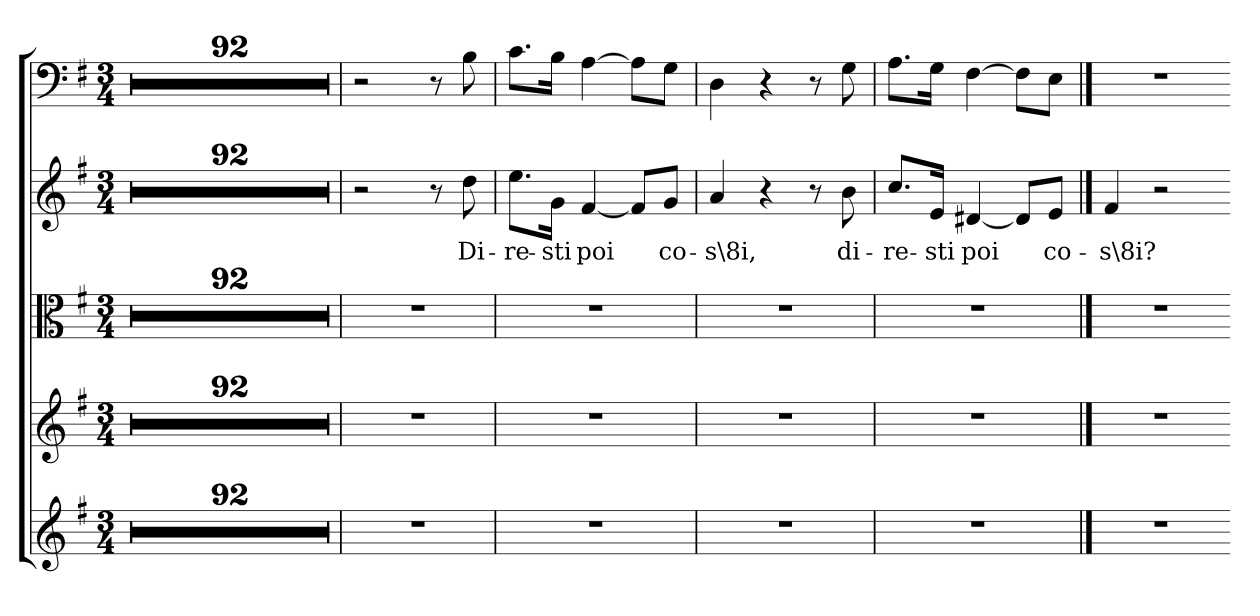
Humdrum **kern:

**kern	**kern	**kern	**kern	**text	**kern
*part5	*part4	*part3	*part2	*part2	*part1
*staff5	*staff4	*staff3	*staff2	*staff2	*staff1
*clefG2	*clefG2	*clefC3	*clefG2	*	*clefF4
*k[f#]	*k[f#]	*k[f#]	*k[f#]	*	*k[f#]
*e:	*e:	*e:	*e:	*	*e:
*M3/4	*M3/4	*M3/4	*M3/4	*	*M3/4
=1	=1	=1	=1	=1	=1
2.r	2.r	2.r	2.r	.	2.r
=2	=2	=2	=2	=2	=2
2.r	2.r	2.r	2.r	.	2.r
=3	=3	=3	=3	=3	=3
2.r	2.r	2.r	2.r	.	2.r
=4	=4	=4	=4	=4	=4
2.r	2.r	2.r	2.r	.	2.r
=5	=5	=5	=5	=5	=5
2.r	2.r	2.r	2.r	.	2.r
=6	=6	=6	=6	=6	=6
2.r	2.r	2.r	2.r	.	2.r
=7	=7	=7	=7	=7	=7
2.r	2.r	2.r	2.r	.	2.r
=8	=8	=8	=8	=8	=8
2.r	2.r	2.r	2.r	.	2.r
=9	=9	=9	=9	=9	=9
2.r	2.r	2.r	2.r	.	2.r
=10	=10	=10	=10	=10	=10
2.r	2.r	2.r	2.r	.	2.r
=11	=11	=11	=11	=11	=11
2.r	2.r	2.r	2.r	.	2.r
=12	=12	=12	=12	=12	=12
2.r	2.r	2.r	2.r	.	2.r
=13	=13	=13	=13	=13	=13
2.r	2.r	2.r	2.r	.	2.r
=14	=14	=14	=14	=14	=14
2.r	2.r	2.r	2.r	.	2.r
=15	=15	=15	=15	=15	=15
2.r	2.r	2.r	2.r	.	2.r
=16	=16	=16	=16	=16	=16
2.r	2.r	2.r	2.r	.	2.r
=17	=17	=17	=17	=17	=17
2.r	2.r	2.r	2.r	.	2.r
=18	=18	=18	=18	=18	=18
2.r	2.r	2.r	2.r	.	2.r
=19	=19	=19	=19	=19	=19
2.r	2.r	2.r	2.r	.	2.r
=20	=20	=20	=20	=20	=20
2.r	2.r	2.r	2.r	.	2.r
=21	=21	=21	=21	=21	=21
2.r	2.r	2.r	2.r	.	2.r
=22	=22	=22	=22	=22	=22
2.r	2.r	2.r	2.r	.	2.r
=23	=23	=23	=23	=23	=23
2.r	2.r	2.r	2.r	.	2.r
=24	=24	=24	=24	=24	=24
2.r	2.r	2.r	2.r	.	2.r
=25	=25	=25	=25	=25	=25
2.r	2.r	2.r	2.r	.	2.r
=26	=26	=26	=26	=26	=26
2.r	2.r	2.r	2.r	.	2.r
=27	=27	=27	=27	=27	=27
2.r	2.r	2.r	2.r	.	2.r
=28	=28	=28	=28	=28	=28
2.r	2.r	2.r	2.r	.	2.r
=29	=29	=29	=29	=29	=29
2.r	2.r	2.r	2.r	.	2.r
=30	=30	=30	=30	=30	=30
2.r	2.r	2.r	2.r	.	2.r
=31	=31	=31	=31	=31	=31
2.r	2.r	2.r	2.r	.	2.r
=32	=32	=32	=32	=32	=32
2.r	2.r	2.r	2.r	.	2.r
=33	=33	=33	=33	=33	=33
2.r	2.r	2.r	2.r	.	2.r
=34	=34	=34	=34	=34	=34
2.r	2.r	2.r	2.r	.	2.r
=35	=35	=35	=35	=35	=35
2.r	2.r	2.r	2.r	.	2.r
=36	=36	=36	=36	=36	=36
2.r	2.r	2.r	2.r	.	2.r
=37	=37	=37	=37	=37	=37
2.r	2.r	2.r	2.r	.	2.r
=38	=38	=38	=38	=38	=38
2.r	2.r	2.r	2.r	.	2.r
=39	=39	=39	=39	=39	=39
2.r	2.r	2.r	2.r	.	2.r
=40	=40	=40	=40	=40	=40
2.r	2.r	2.r	2.r	.	2.r
=41	=41	=41	=41	=41	=41
2.r	2.r	2.r	2.r	.	2.r
=42	=42	=42	=42	=42	=42
2.r	2.r	2.r	2.r	.	2.r
=43	=43	=43	=43	=43	=43
2.r	2.r	2.r	2.r	.	2.r
=44	=44	=44	=44	=44	=44
2.r	2.r	2.r	2.r	.	2.r
=45	=45	=45	=45	=45	=45
2.r	2.r	2.r	2.r	.	2.r
=46	=46	=46	=46	=46	=46
2.r	2.r	2.r	2.r	.	2.r
=47	=47	=47	=47	=47	=47
2.r	2.r	2.r	2.r	.	2.r
=48	=48	=48	=48	=48	=48
2.r	2.r	2.r	2.r	.	2.r
=49	=49	=49	=49	=49	=49
2.r	2.r	2.r	2.r	.	2.r
=50	=50	=50	=50	=50	=50
2.r	2.r	2.r	2.r	.	2.r
=51	=51	=51	=51	=51	=51
2.r	2.r	2.r	2.r	.	2.r
=52	=52	=52	=52	=52	=52
2.r	2.r	2.r	2.r	.	2.r
=53	=53	=53	=53	=53	=53
2.r	2.r	2.r	2.r	.	2.r
=54	=54	=54	=54	=54	=54
2.r	2.r	2.r	2.r	.	2.r
=55	=55	=55	=55	=55	=55
2.r	2.r	2.r	2.r	.	2.r
=56	=56	=56	=56	=56	=56
2.r	2.r	2.r	2.r	.	2.r
=57	=57	=57	=57	=57	=57
2.r	2.r	2.r	2.r	.	2.r
=58	=58	=58	=58	=58	=58
2.r	2.r	2.r	2.r	.	2.r
=59	=59	=59	=59	=59	=59
2.r	2.r	2.r	2.r	.	2.r
=60	=60	=60	=60	=60	=60
2.r	2.r	2.r	2.r	.	2.r
=61	=61	=61	=61	=61	=61
2.r	2.r	2.r	2.r	.	2.r
=62	=62	=62	=62	=62	=62
2.r	2.r	2.r	2.r	.	2.r
=63	=63	=63	=63	=63	=63
2.r	2.r	2.r	2.r	.	2.r
=64	=64	=64	=64	=64	=64
2.r	2.r	2.r	2.r	.	2.r
=65	=65	=65	=65	=65	=65
2.r	2.r	2.r	2.r	.	2.r
=66	=66	=66	=66	=66	=66
2.r	2.r	2.r	2.r	.	2.r
=67	=67	=67	=67	=67	=67
2.r	2.r	2.r	2.r	.	2.r
=68	=68	=68	=68	=68	=68
2.r	2.r	2.r	2.r	.	2.r
=69	=69	=69	=69	=69	=69
2.r	2.r	2.r	2.r	.	2.r
=70	=70	=70	=70	=70	=70
2.r	2.r	2.r	2.r	.	2.r
=71	=71	=71	=71	=71	=71
2.r	2.r	2.r	2.r	.	2.r
=72	=72	=72	=72	=72	=72
2.r	2.r	2.r	2.r	.	2.r
=73	=73	=73	=73	=73	=73
2.r	2.r	2.r	2.r	.	2.r
=74	=74	=74	=74	=74	=74
2.r	2.r	2.r	2.r	.	2.r
=75	=75	=75	=75	=75	=75
2.r	2.r	2.r	2.r	.	2.r
=76	=76	=76	=76	=76	=76
2.r	2.r	2.r	2.r	.	2.r
=77	=77	=77	=77	=77	=77
2.r	2.r	2.r	2.r	.	2.r
=78	=78	=78	=78	=78	=78
2.r	2.r	2.r	2.r	.	2.r
=79	=79	=79	=79	=79	=79
2.r	2.r	2.r	2.r	.	2.r
=80	=80	=80	=80	=80	=80
2.r	2.r	2.r	2.r	.	2.r
=81	=81	=81	=81	=81	=81
2.r	2.r	2.r	2.r	.	2.r
=82	=82	=82	=82	=82	=82
2.r	2.r	2.r	2.r	.	2.r
=83	=83	=83	=83	=83	=83
2.r	2.r	2.r	2.r	.	2.r
=84	=84	=84	=84	=84	=84
2.r	2.r	2.r	2.r	.	2.r
=85	=85	=85	=85	=85	=85
2.r	2.r	2.r	2.r	.	2.r
=86	=86	=86	=86	=86	=86
2.r	2.r	2.r	2.r	.	2.r
=87	=87	=87	=87	=87	=87
2.r	2.r	2.r	2.r	.	2.r
=88	=88	=88	=88	=88	=88
2.r	2.r	2.r	2.r	.	2.r
=89	=89	=89	=89	=89	=89
2.r	2.r	2.r	2.r	.	2.r
=90	=90	=90	=90	=90	=90
2.r	2.r	2.r	2.r	.	2.r
=91	=91	=91	=91	=91	=91
2.r	2.r	2.r	2.r	.	2.r
=92	=92	=92	=92	=92	=92
2.r	2.r	2.r	2.r	.	2.r
=93	=93	=93	=93	=93	=93
2.r	2.r	2.r	2r	.	2r
.	.	.	8r	.	8r
.	.	.	8dd\	Di-	8B\
=94	=94	=94	=94	=94	=94
2.r	2.r	2.r	8.ee\L	-re-	8.c\L
.	.	.	16g\Jk	-sti	16B\Jk
.	.	.	[4f#/	poi	[4A\
.	.	.	8f#/L]	.	8A\L]
.	.	.	8g/J	co-	8G\J
=95	=95	=95	=95	=95	=95
2.r	2.r	2.r	4a/	-s\8i,	4D\
.	.	.	4r	.	4r
.	.	.	8r	.	8r
.	.	.	8b\	di-	8G\
=96	=96	=96	=96	=96	=96
2.r	2.r	2.r	8.cc/L	-re-	8.A\L
.	.	.	16e/Jk	-sti	16G\Jk
.	.	.	[4d#X/	poi	[4F#\
.	.	.	8d#/L]	.	8F#\L]
.	.	.	8e/J	co-	8E\J
==97	==97	==97	==97	==97	==97
2.r	2.r	2.r	4f#/	-s\8i?	2.r
.	.	.	2r	.	.
=-	=-	=-	=-	=-	=-
*-	*-	*-	*-	*-	*-
